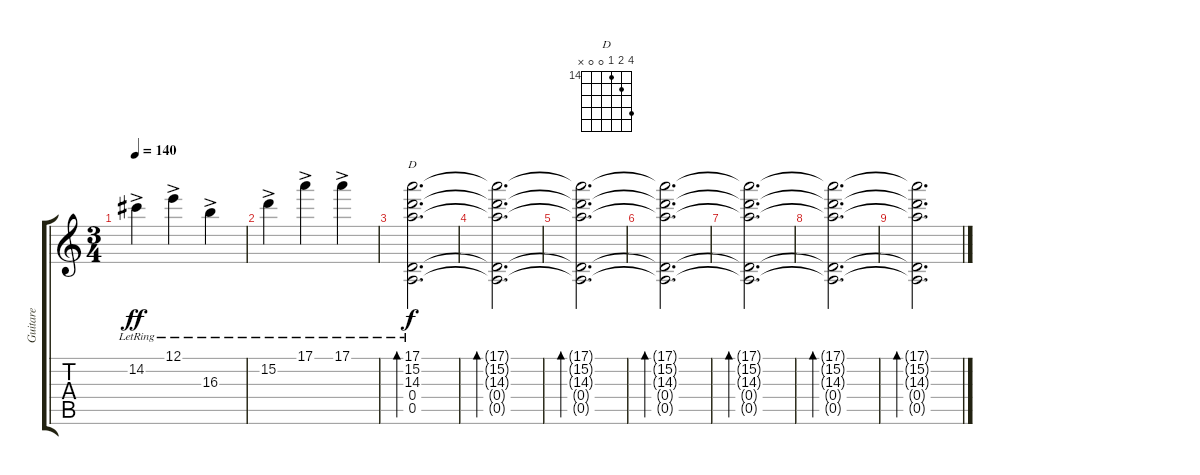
\track ("Guitare" "Guitare") {instrument acousticguitarsteel}
\staff {score tabs}
\tuning (E4 B3 G3 D3 A2 E2) {hide}
\chord ("D" 17 15 14 0 0 x) {firstfret 14}
\ts (3 4)
\tempo 140
\clef g2
\ks c
14.2{ac lr}.4{dy ff} 12.1{ac lr}.4 16.3{ac lr}.4 |
15.2{ac lr}.4 17.1{ac lr}.4 17.1{ac lr}.4 |
(17.1{lr} 15.2 14.3 0.4 0.5).2{d bd 480 ch "D" dy f} |
(17.1{t} 15.2{t} 14.3{t} 0.4{t} 0.5{t}).2{d bd 60} |
(17.1{t} 15.2{t} 14.3{t} 0.4{t} 0.5{t}).2{d bd 60} |
(17.1{t} 15.2{t} 14.3{t} 0.4{t} 0.5{t}).2{d bd 60} |
(17.1{t} 15.2{t} 14.3{t} 0.4{t} 0.5{t}).2{d bd 60} |
(17.1{t} 15.2{t} 14.3{t} 0.4{t} 0.5{t}).2{d bd 60} |
(17.1{t} 15.2{t} 14.3{t} 0.4{t} 0.5{t}).2{d bd 60}
